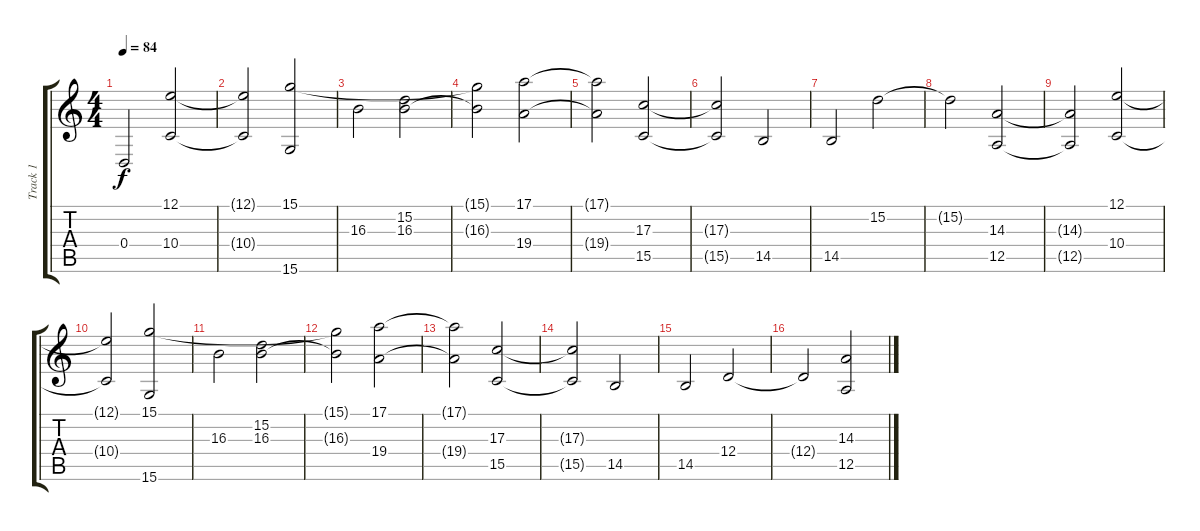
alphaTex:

\track ("Track 1" "Track 1") {instrument stringensemble2}
\staff {score tabs}
\tuning (E4 B3 G3 D3 A2 E2) {hide}
\ts (4 4)
\tempo 84
\clef g2
\ks c
0.4{t}.2{dy f} (12.1 10.4).2 |
(12.1{t} 10.4{t}).2 (15.1 15.6).2 |
16.3.2 (15.2 16.3).2 |
(15.1{t} 16.3{t}).2 (17.1 19.4).2 |
(17.1{t} 19.4{t}).2 (17.3 15.5).2 |
(17.3{t} 15.5{t}).2 14.5.2 |
14.5.2 15.2.2 |
15.2{t}.2 (14.3 12.5).2 |
(14.3{t} 12.5{t}).2 (12.1 10.4).2 |
(12.1{t} 10.4{t}).2 (15.1 15.6).2 |
16.3.2 (15.2 16.3).2 |
(15.1{t} 16.3{t}).2 (17.1 19.4).2 |
(17.1{t} 19.4{t}).2 (17.3 15.5).2 |
(17.3{t} 15.5{t}).2 14.5.2 |
14.5.2 12.4.2 |
12.4{t}.2 (14.3 12.5).2
